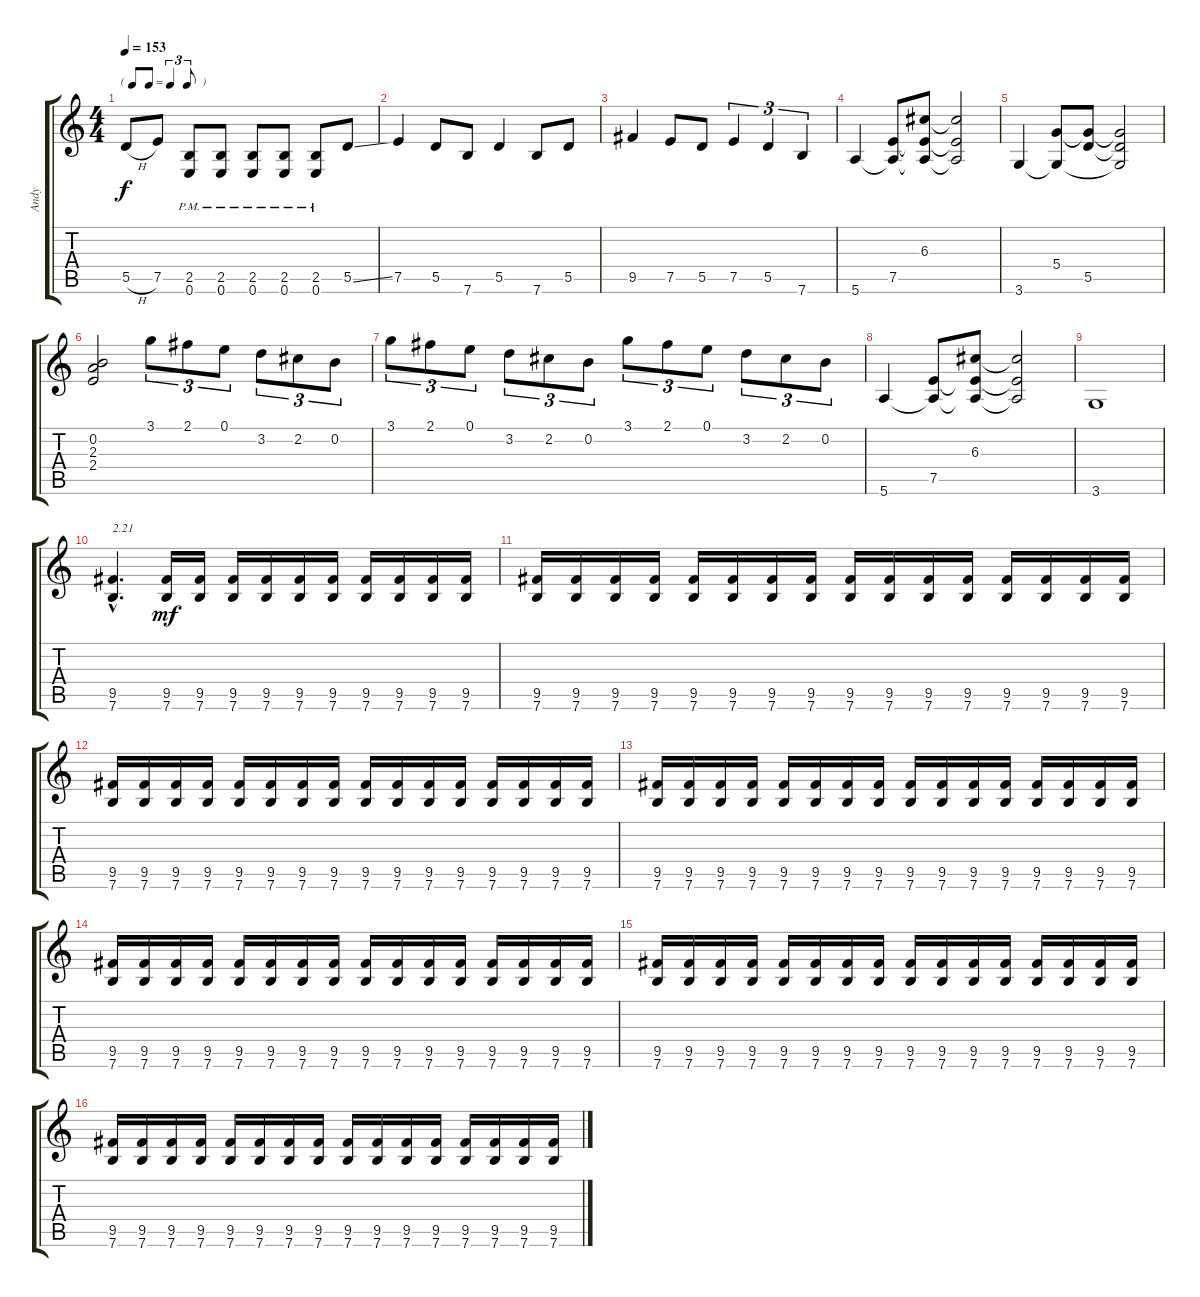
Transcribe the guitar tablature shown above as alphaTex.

\track ("Andy" "Andy") {instrument overdrivenguitar}
\staff {score tabs}
\tuning (E4 B3 G3 D3 A2 E2) {hide}
\ts (4 4)
\tf triplet8th
\tempo 153
\clef g2
\ks c
5.5{h}.8{dy f} 7.5.8 (2.5{pm} 0.6{pm}).8 (2.5{pm} 0.6{pm}).8 (2.5{pm} 0.6{pm}).8 (2.5{pm} 0.6{pm}).8 (2.5{pm} 0.6{pm}).8 5.5{ss}.8 |
7.5.4 5.5.8 7.6.8 5.5.4 7.6.8 5.5.8 |
9.5.4 7.5.8 5.5.8 7.5.4{tu (3 2)} 5.5.4{tu (3 2)} 7.6.4{tu (3 2)} |
5.6.4 (7.5 5.6{t}).8 (6.3 7.5{t} 5.6{t}).8 (6.3{t} 7.5{t} 5.6{t}).2 |
3.6.4 (5.4 3.6{t}).8 (5.4{t} 5.5).8 (5.4{t} 5.5{t} 3.6{t}).2 |
(0.2 2.3 2.4).2 3.1.8{tu (3 2)} 2.1.8{tu (3 2)} 0.1.8{tu (3 2)} 3.2.8{tu (3 2)} 2.2.8{tu (3 2)} 0.2.8{tu (3 2)} |
3.1.8{tu (3 2)} 2.1.8{tu (3 2)} 0.1.8{tu (3 2)} 3.2.8{tu (3 2)} 2.2.8{tu (3 2)} 0.2.8{tu (3 2)} 3.1.8{tu (3 2)} 2.1.8{tu (3 2)} 0.1.8{tu (3 2)} 3.2.8{tu (3 2)} 2.2.8{tu (3 2)} 0.2.8{tu (3 2)} |
5.6.4 (7.5 5.6{t}).8 (6.3 7.5{t} 5.6{t}).8 (6.3{t} 7.5{t} 5.6{t}).2 |
3.6.1 |
(9.5{hac} 7.6{hac}).4{d txt "2.21"} (9.5 7.6).16{dy mf} (9.5 7.6).16 (9.5 7.6).16 (9.5 7.6).16 (9.5 7.6).16 (9.5 7.6).16 (9.5 7.6).16 (9.5 7.6).16 (9.5 7.6).16 (9.5 7.6).16 |
(9.5 7.6).16 (9.5 7.6).16 (9.5 7.6).16 (9.5 7.6).16 (9.5 7.6).16 (9.5 7.6).16 (9.5 7.6).16 (9.5 7.6).16 (9.5 7.6).16 (9.5 7.6).16 (9.5 7.6).16 (9.5 7.6).16 (9.5 7.6).16 (9.5 7.6).16 (9.5 7.6).16 (9.5 7.6).16 |
(9.5 7.6).16 (9.5 7.6).16 (9.5 7.6).16 (9.5 7.6).16 (9.5 7.6).16 (9.5 7.6).16 (9.5 7.6).16 (9.5 7.6).16 (9.5 7.6).16 (9.5 7.6).16 (9.5 7.6).16 (9.5 7.6).16 (9.5 7.6).16 (9.5 7.6).16 (9.5 7.6).16 (9.5 7.6).16 |
(9.5 7.6).16 (9.5 7.6).16 (9.5 7.6).16 (9.5 7.6).16 (9.5 7.6).16 (9.5 7.6).16 (9.5 7.6).16 (9.5 7.6).16 (9.5 7.6).16 (9.5 7.6).16 (9.5 7.6).16 (9.5 7.6).16 (9.5 7.6).16 (9.5 7.6).16 (9.5 7.6).16 (9.5 7.6).16 |
(9.5 7.6).16 (9.5 7.6).16 (9.5 7.6).16 (9.5 7.6).16 (9.5 7.6).16 (9.5 7.6).16 (9.5 7.6).16 (9.5 7.6).16 (9.5 7.6).16 (9.5 7.6).16 (9.5 7.6).16 (9.5 7.6).16 (9.5 7.6).16 (9.5 7.6).16 (9.5 7.6).16 (9.5 7.6).16 |
(9.5 7.6).16 (9.5 7.6).16 (9.5 7.6).16 (9.5 7.6).16 (9.5 7.6).16 (9.5 7.6).16 (9.5 7.6).16 (9.5 7.6).16 (9.5 7.6).16 (9.5 7.6).16 (9.5 7.6).16 (9.5 7.6).16 (9.5 7.6).16 (9.5 7.6).16 (9.5 7.6).16 (9.5 7.6).16 |
(9.5 7.6).16 (9.5 7.6).16 (9.5 7.6).16 (9.5 7.6).16 (9.5 7.6).16 (9.5 7.6).16 (9.5 7.6).16 (9.5 7.6).16 (9.5 7.6).16 (9.5 7.6).16 (9.5 7.6).16 (9.5 7.6).16 (9.5 7.6).16 (9.5 7.6).16 (9.5 7.6).16 (9.5 7.6).16
